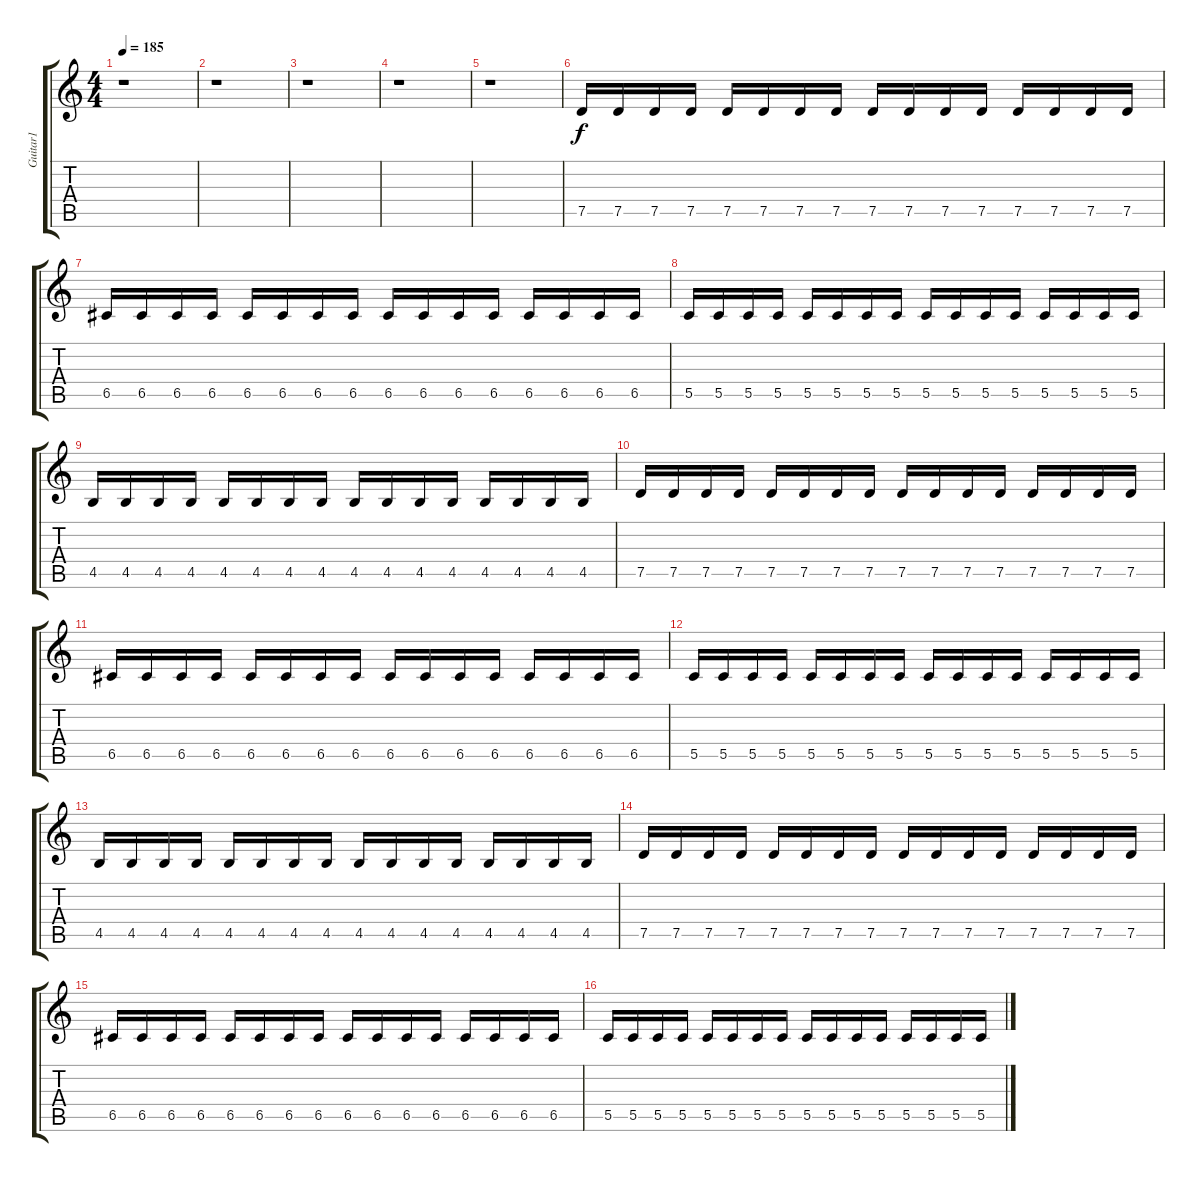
\track ("Guitar1" "Guitar1") {instrument distortionguitar}
\staff {score tabs}
\tuning (D4 A3 F3 C3 G2 D2) {hide}
\ts (4 4)
\tempo 185
\clef g2
\ks c
r.1{dy f instrument distortionguitar} |
r.1 |
r.1 |
r.1 |
r.1 |
7.5.16 7.5.16 7.5.16 7.5.16 7.5.16 7.5.16 7.5.16 7.5.16 7.5.16 7.5.16 7.5.16 7.5.16 7.5.16 7.5.16 7.5.16 7.5.16 |
6.5.16 6.5.16 6.5.16 6.5.16 6.5.16 6.5.16 6.5.16 6.5.16 6.5.16 6.5.16 6.5.16 6.5.16 6.5.16 6.5.16 6.5.16 6.5.16 |
5.5.16 5.5.16 5.5.16 5.5.16 5.5.16 5.5.16 5.5.16 5.5.16 5.5.16 5.5.16 5.5.16 5.5.16 5.5.16 5.5.16 5.5.16 5.5.16 |
4.5.16 4.5.16 4.5.16 4.5.16 4.5.16 4.5.16 4.5.16 4.5.16 4.5.16 4.5.16 4.5.16 4.5.16 4.5.16 4.5.16 4.5.16 4.5.16 |
7.5.16 7.5.16 7.5.16 7.5.16 7.5.16 7.5.16 7.5.16 7.5.16 7.5.16 7.5.16 7.5.16 7.5.16 7.5.16 7.5.16 7.5.16 7.5.16 |
6.5.16 6.5.16 6.5.16 6.5.16 6.5.16 6.5.16 6.5.16 6.5.16 6.5.16 6.5.16 6.5.16 6.5.16 6.5.16 6.5.16 6.5.16 6.5.16 |
5.5.16 5.5.16 5.5.16 5.5.16 5.5.16 5.5.16 5.5.16 5.5.16 5.5.16 5.5.16 5.5.16 5.5.16 5.5.16 5.5.16 5.5.16 5.5.16 |
4.5.16 4.5.16 4.5.16 4.5.16 4.5.16 4.5.16 4.5.16 4.5.16 4.5.16 4.5.16 4.5.16 4.5.16 4.5.16 4.5.16 4.5.16 4.5.16 |
7.5.16 7.5.16 7.5.16 7.5.16 7.5.16 7.5.16 7.5.16 7.5.16 7.5.16 7.5.16 7.5.16 7.5.16 7.5.16 7.5.16 7.5.16 7.5.16 |
6.5.16 6.5.16 6.5.16 6.5.16 6.5.16 6.5.16 6.5.16 6.5.16 6.5.16 6.5.16 6.5.16 6.5.16 6.5.16 6.5.16 6.5.16 6.5.16 |
5.5.16 5.5.16 5.5.16 5.5.16 5.5.16 5.5.16 5.5.16 5.5.16 5.5.16 5.5.16 5.5.16 5.5.16 5.5.16 5.5.16 5.5.16 5.5.16
